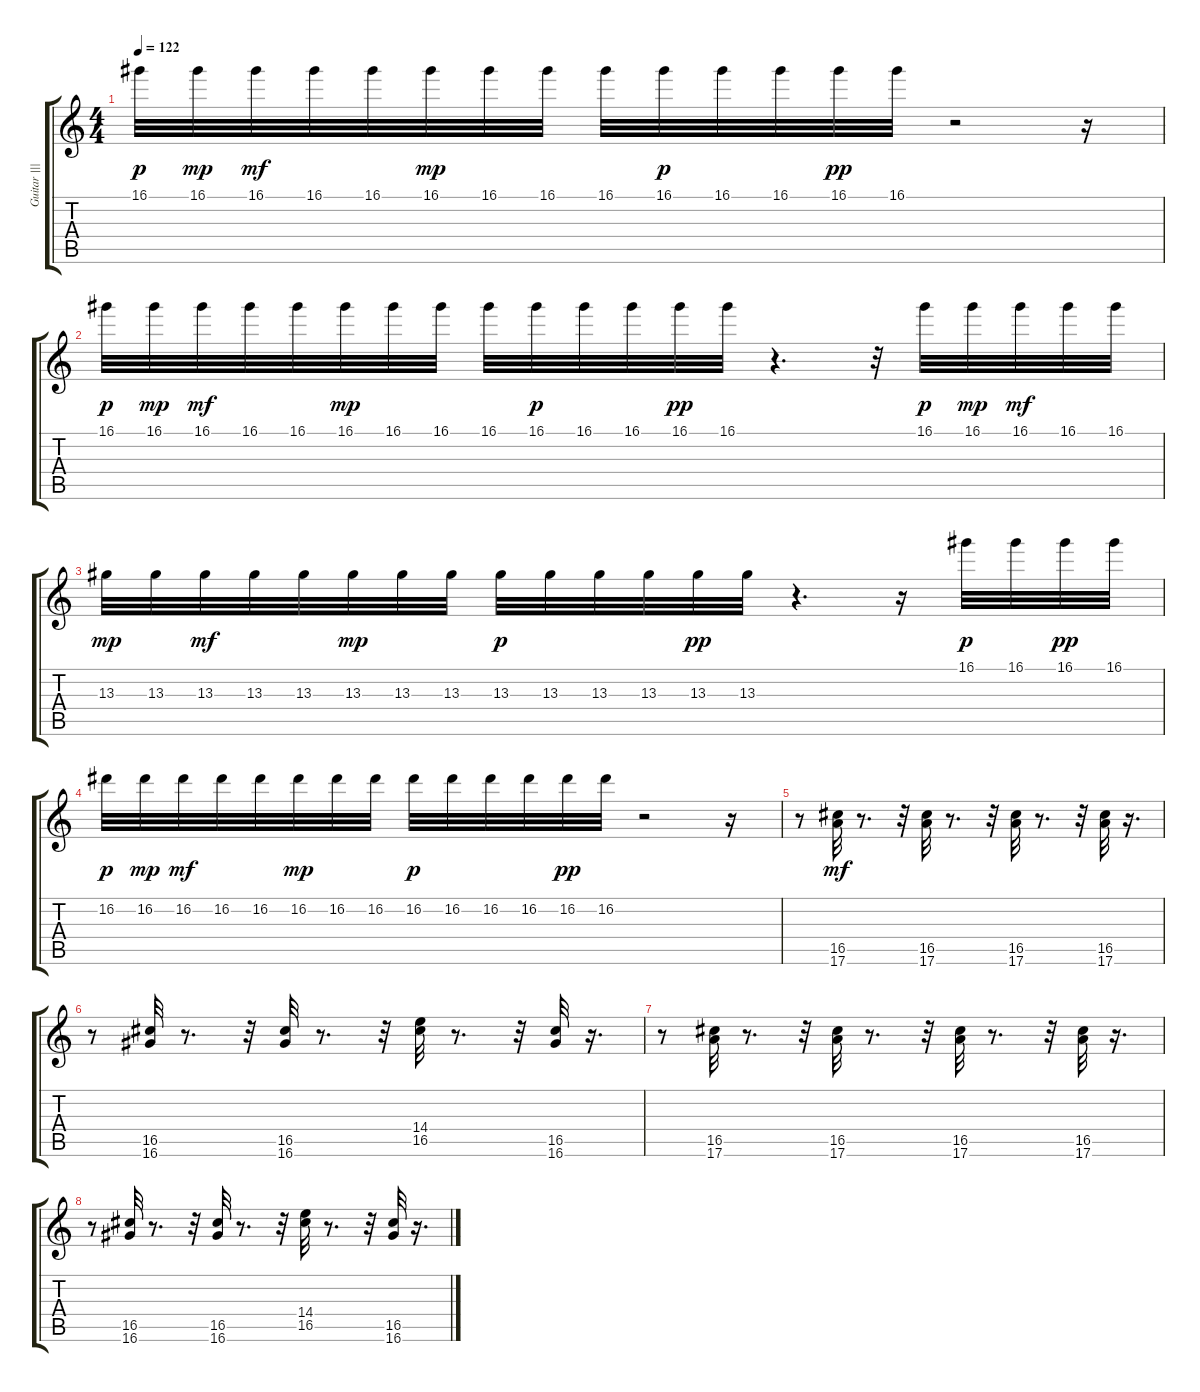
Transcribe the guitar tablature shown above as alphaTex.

\track ("Guitar |||" "Guitar |||") {instrument acousticguitarsteel}
\staff {score tabs}
\tuning (E4 B3 G3 D3 A2 E2) {hide}
\ts (4 4)
\tempo 122
\clef g2
\ks c
16.1.32{dy p} 16.1.32{dy mp} 16.1.32{dy mf} 16.1.32 16.1.32 16.1.32{dy mp} 16.1.32 16.1.32 16.1.32 16.1.32{dy p} 16.1.32 16.1.32 16.1.32{dy pp} 16.1.32 r.2 r.16 |
16.1.32{dy p} 16.1.32{dy mp} 16.1.32{dy mf} 16.1.32 16.1.32 16.1.32{dy mp} 16.1.32 16.1.32 16.1.32 16.1.32{dy p} 16.1.32 16.1.32 16.1.32{dy pp} 16.1.32 r.4{d} r.32 16.1.32{dy p} 16.1.32{dy mp} 16.1.32{dy mf} 16.1.32 16.1.32 |
13.3.32{dy mp} 13.3.32 13.3.32{dy mf} 13.3.32 13.3.32 13.3.32{dy mp} 13.3.32 13.3.32 13.3.32{dy p} 13.3.32 13.3.32 13.3.32 13.3.32{dy pp} 13.3.32 r.4{d} r.16 16.1.32{dy p} 16.1.32 16.1.32{dy pp} 16.1.32 |
16.2.32{dy p} 16.2.32{dy mp} 16.2.32{dy mf} 16.2.32 16.2.32 16.2.32{dy mp} 16.2.32 16.2.32 16.2.32{dy p} 16.2.32 16.2.32 16.2.32 16.2.32{dy pp} 16.2.32 r.2 r.16 |
r.8 (16.5 17.6).32{dy mf} r.8{d} r.32 (16.5 17.6).32 r.8{d} r.32 (16.5 17.6).32 r.8{d} r.32 (16.5 17.6).32 r.16{d} |
r.8 (16.5 16.6).32 r.8{d} r.32 (16.5 16.6).32 r.8{d} r.32 (14.4 16.5).32 r.8{d} r.32 (16.5 16.6).32 r.16{d} |
r.8 (16.5 17.6).32 r.8{d} r.32 (16.5 17.6).32 r.8{d} r.32 (16.5 17.6).32 r.8{d} r.32 (16.5 17.6).32 r.16{d} |
r.8 (16.5 16.6).32 r.8{d} r.32 (16.5 16.6).32 r.8{d} r.32 (14.4 16.5).32 r.8{d} r.32 (16.5 16.6).32 r.16{d}
